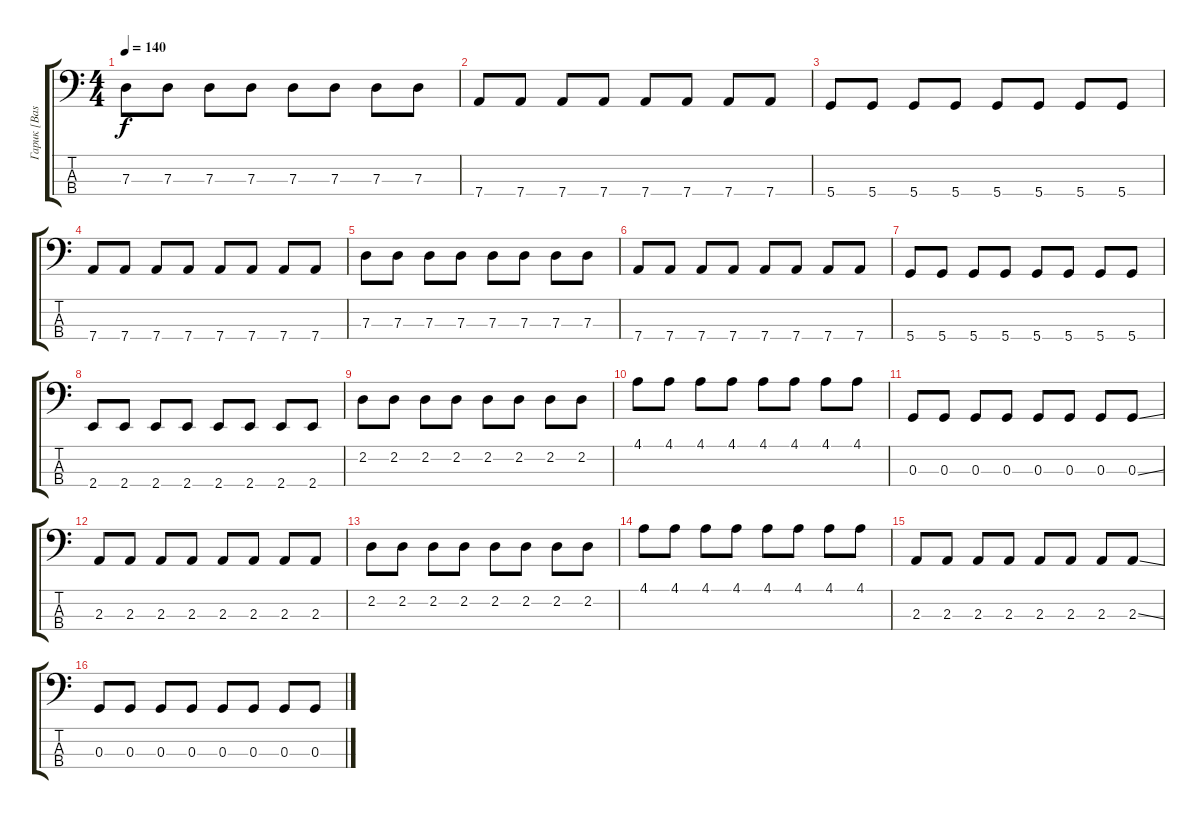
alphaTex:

\track ("Гарик [Bass]" "Гарик [Bas") {instrument electricbassfinger}
\staff {score tabs}
\tuning (F2 C2 G1 D1) {hide}
\ts (4 4)
\tempo 140
\clef f4
\ks c
7.3.8{dy f} 7.3.8 7.3.8 7.3.8 7.3.8 7.3.8 7.3.8 7.3.8 |
7.4.8 7.4.8 7.4.8 7.4.8 7.4.8 7.4.8 7.4.8 7.4.8 |
5.4.8 5.4.8 5.4.8 5.4.8 5.4.8 5.4.8 5.4.8 5.4.8 |
7.4.8 7.4.8 7.4.8 7.4.8 7.4.8 7.4.8 7.4.8 7.4.8 |
7.3.8 7.3.8 7.3.8 7.3.8 7.3.8 7.3.8 7.3.8 7.3.8 |
7.4.8 7.4.8 7.4.8 7.4.8 7.4.8 7.4.8 7.4.8 7.4.8 |
5.4.8 5.4.8 5.4.8 5.4.8 5.4.8 5.4.8 5.4.8 5.4.8 |
2.4.8 2.4.8 2.4.8 2.4.8 2.4.8 2.4.8 2.4.8 2.4.8 |
2.2.8 2.2.8 2.2.8 2.2.8 2.2.8 2.2.8 2.2.8 2.2.8 |
4.1.8 4.1.8 4.1.8 4.1.8 4.1.8 4.1.8 4.1.8 4.1.8 |
0.3.8 0.3.8 0.3.8 0.3.8 0.3.8 0.3.8 0.3.8 0.3{ss}.8 |
2.3.8 2.3.8 2.3.8 2.3.8 2.3.8 2.3.8 2.3.8 2.3.8 |
2.2.8 2.2.8 2.2.8 2.2.8 2.2.8 2.2.8 2.2.8 2.2.8 |
4.1.8 4.1.8 4.1.8 4.1.8 4.1.8 4.1.8 4.1.8 4.1.8 |
2.3.8 2.3.8 2.3.8 2.3.8 2.3.8 2.3.8 2.3.8 2.3{ss}.8 |
0.3.8 0.3.8 0.3.8 0.3.8 0.3.8 0.3.8 0.3.8 0.3.8
